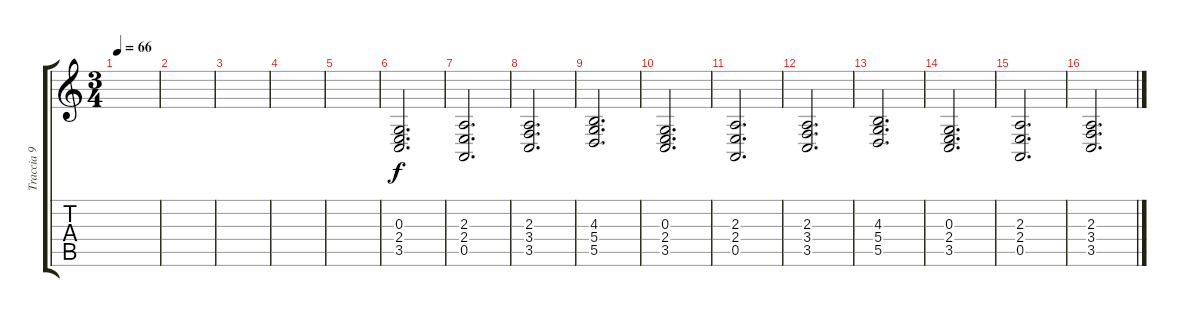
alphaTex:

\track ("Traccia 9" "Traccia 9") {instrument choiraahs}
\staff {score tabs}
\tuning (E4 B3 G3 D3 A2 E2) {hide}
\ts (3 4)
\tempo 66
\clef g2
\ks c
|
|
|
|
|
(0.3 2.4 3.5).2{d} |
(2.3 2.4 0.5).2{d} |
(2.3 3.4 3.5).2{d} |
(4.3 5.4 5.5).2{d} |
(0.3 2.4 3.5).2{d} |
(2.3 2.4 0.5).2{d} |
(2.3 3.4 3.5).2{d} |
(4.3 5.4 5.5).2{d} |
(0.3 2.4 3.5).2{d} |
(2.3 2.4 0.5).2{d} |
(2.3 3.4 3.5).2{d}
